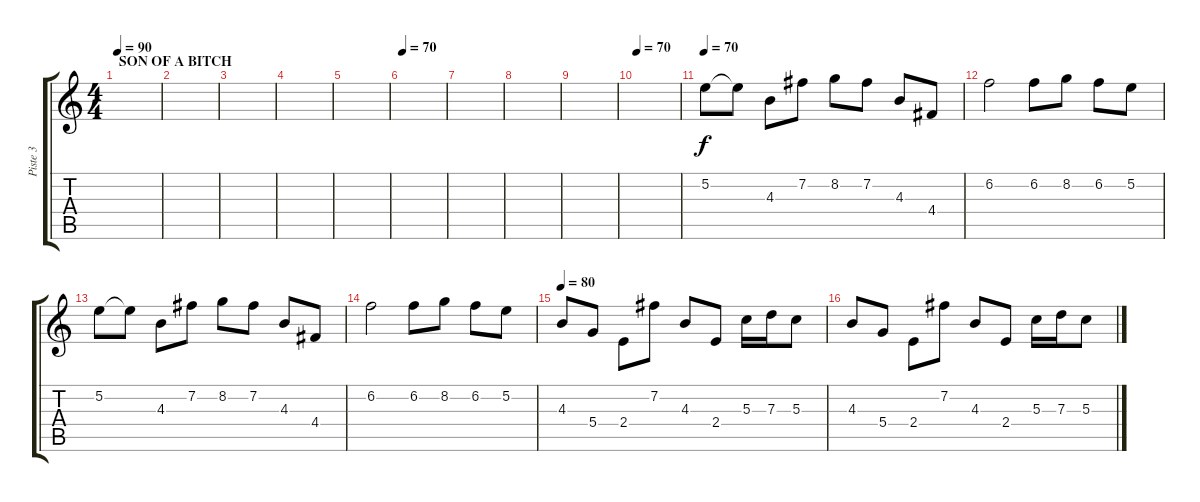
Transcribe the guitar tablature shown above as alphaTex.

\track ("Piste 3" "Piste 3") {instrument distortionguitar}
\staff {score tabs}
\tuning (E4 B3 G3 D3 A2 E2) {hide}
\ts (4 4)
\section ("" "SON OF A BITCH")
\tempo 90
\tempo 70
\tempo 90
\clef g2
\ks c
|
|
|
|
|
\tempo 70
|
|
|
|
\tempo 70
|
\tempo 70
5.2.8 5.2{t}.8 4.3.8 7.2.8 8.2.8 7.2.8 4.3.8 4.4.8 |
6.2.2 6.2.8 8.2.8 6.2.8 5.2.8 |
5.2.8 5.2{t}.8 4.3.8 7.2.8 8.2.8 7.2.8 4.3.8 4.4.8 |
6.2.2 6.2.8 8.2.8 6.2.8 5.2.8 |
\tempo 80
4.3.8 5.4.8 2.4.8 7.2.8 4.3.8 2.4.8 5.3.16 7.3.16 5.3.8 |
4.3.8 5.4.8 2.4.8 7.2.8 4.3.8 2.4.8 5.3.16 7.3.16 5.3.8
